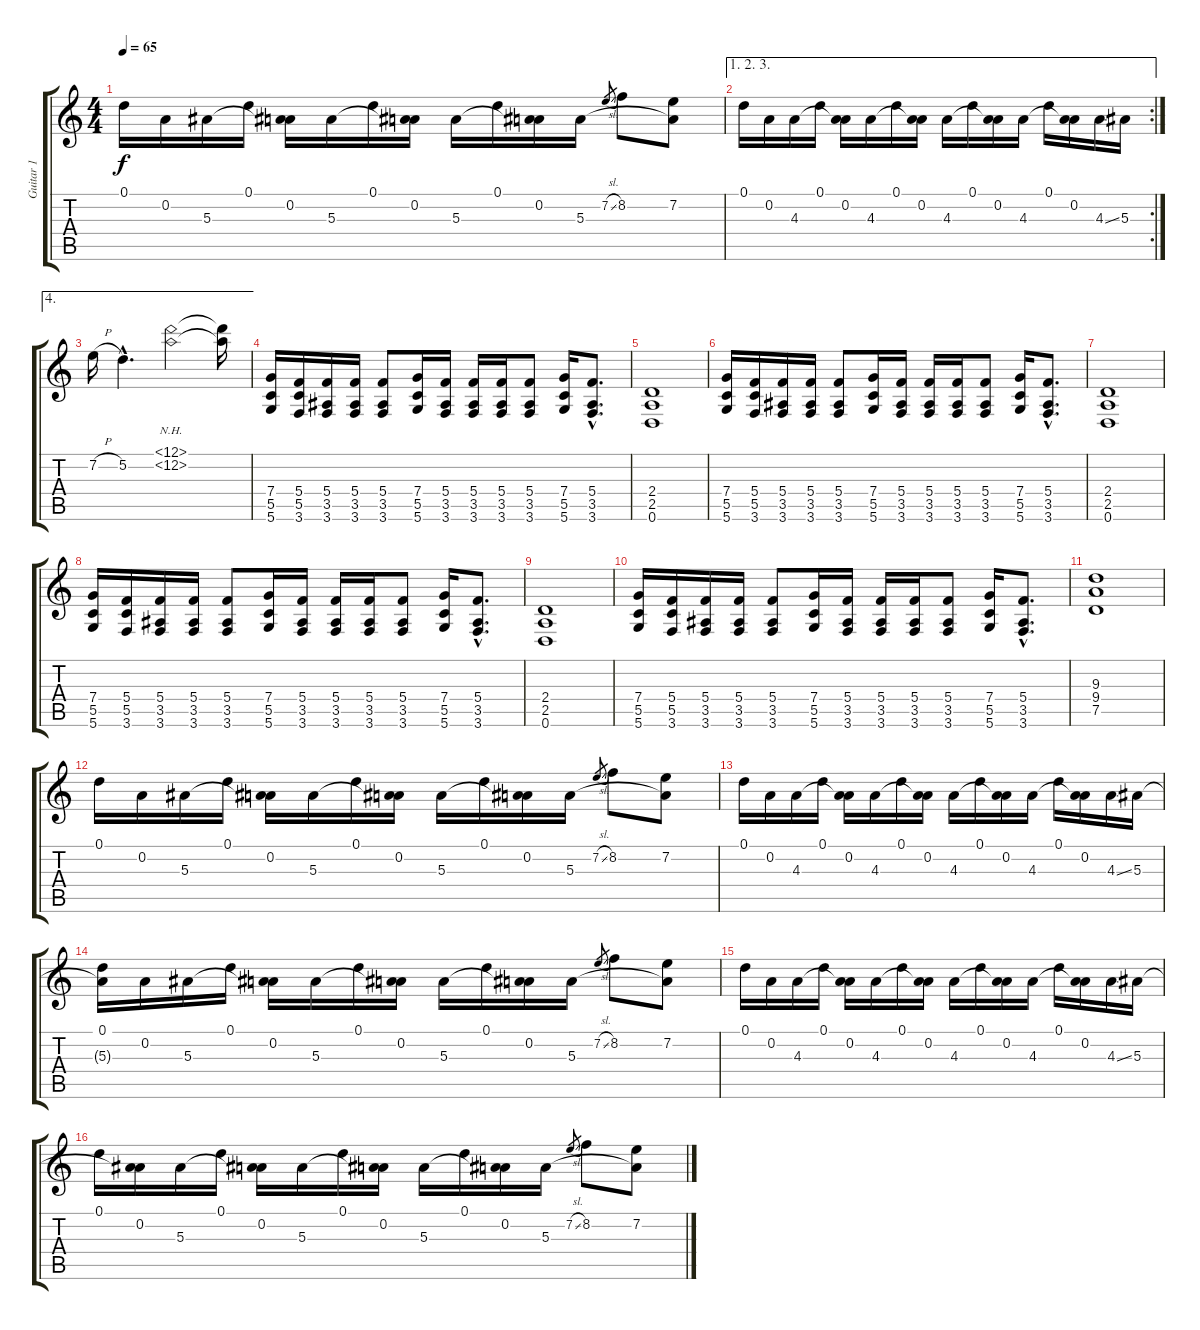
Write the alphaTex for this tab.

\track ("Guitar 1" "Guitar 1") {instrument electricguitarclean}
\staff {score tabs}
\tuning (D4 A3 F3 C3 G2 D2) {hide}
\ts (4 4)
\tempo 65
\clef g2
\ks c
0.1.16{dy f instrument electricguitarclean} 0.2.16 5.3.16 0.1.16 (0.2 5.3{t}).16 5.3.16 0.1.16 (0.2 5.3{t}).16 5.3.16 0.1.16 (0.2 5.3{t}).16 5.3.16 7.2{sl}.8{gr} 8.2.8 (7.2 5.3{t}).8 |
\ae (1 2 3)
\rc 2
0.1.16 0.2.16 4.3.16 0.1.16 (0.2 4.3{t}).16 4.3.16 0.1.16 (0.2 4.3{t}).16 4.3.16 0.1.16 (0.2 4.3{t}).16 4.3.16 0.1.16 (0.2 4.3{t}).16 4.3{ss}.16 5.3.16 |
\ae 4
7.2{h}.16 5.2{hac}.4{d} (12.1{nh} 12.2{nh}).2 (12.1{t} 12.2{t}).16 |
(7.4 5.5 5.6).16{balance 4 instrument distortionguitar} (5.4 5.5 3.6).16 (5.4 3.5 3.6).16 (5.4 3.5 3.6).16 (5.4 3.5 3.6).8 (7.4 5.5 5.6).16 (5.4 3.5 3.6).16 (5.4 3.5 3.6).16 (5.4 3.5 3.6).16 (5.4 3.5 3.6).8 (7.4 5.5 5.6).16 (5.4{hac} 3.5{hac} 3.6{hac}).8{d} |
(2.4 2.5 0.6).1 |
(7.4 5.5 5.6).16 (5.4 5.5 3.6).16 (5.4 3.5 3.6).16 (5.4 3.5 3.6).16 (5.4 3.5 3.6).8 (7.4 5.5 5.6).16 (5.4 3.5 3.6).16 (5.4 3.5 3.6).16 (5.4 3.5 3.6).16 (5.4 3.5 3.6).8 (7.4 5.5 5.6).16 (5.4{hac} 3.5{hac} 3.6{hac}).8{d} |
(2.4 2.5 0.6).1 |
(7.4 5.5 5.6).16 (5.4 5.5 3.6).16 (5.4 3.5 3.6).16 (5.4 3.5 3.6).16 (5.4 3.5 3.6).8 (7.4 5.5 5.6).16 (5.4 3.5 3.6).16 (5.4 3.5 3.6).16 (5.4 3.5 3.6).16 (5.4 3.5 3.6).8 (7.4 5.5 5.6).16 (5.4{hac} 3.5{hac} 3.6{hac}).8{d} |
(2.4 2.5 0.6).1 |
(7.4 5.5 5.6).16 (5.4 5.5 3.6).16 (5.4 3.5 3.6).16 (5.4 3.5 3.6).16 (5.4 3.5 3.6).8 (7.4 5.5 5.6).16 (5.4 3.5 3.6).16 (5.4 3.5 3.6).16 (5.4 3.5 3.6).16 (5.4 3.5 3.6).8 (7.4 5.5 5.6).16 (5.4{hac} 3.5{hac} 3.6{hac}).8{d} |
(9.3 9.4 7.5).1 |
0.1.16{balance 8 instrument electricguitarclean} 0.2.16 5.3.16 0.1.16 (0.2 5.3{t}).16 5.3.16 0.1.16 (0.2 5.3{t}).16 5.3.16 0.1.16 (0.2 5.3{t}).16 5.3.16 7.2{sl}.8{gr} 8.2.8 (7.2 5.3{t}).8 |
0.1.16 0.2.16 4.3.16 0.1.16 (0.2 4.3{t}).16 4.3.16 0.1.16 (0.2 4.3{t}).16 4.3.16 0.1.16 (0.2 4.3{t}).16 4.3.16 0.1.16 (0.2 4.3{t}).16 4.3{ss}.16 5.3.16 |
(0.1 5.3{t}).16 0.2.16 5.3.16 0.1.16 (0.2 5.3{t}).16 5.3.16 0.1.16 (0.2 5.3{t}).16 5.3.16 0.1.16 (0.2 5.3{t}).16 5.3.16 7.2{sl}.8{gr} 8.2.8 (7.2 5.3{t}).8 |
0.1.16 0.2.16 4.3.16 0.1.16 (0.2 4.3{t}).16 4.3.16 0.1.16 (0.2 4.3{t}).16 4.3.16 0.1.16 (0.2 4.3{t}).16 4.3.16 0.1.16 (0.2 4.3{t}).16 4.3{ss}.16 5.3.16 |
0.1.16 (0.2 5.3{t}).16 5.3.16 0.1.16 (0.2 5.3{t}).16 5.3.16 0.1.16 (0.2 5.3{t}).16 5.3.16 0.1.16 (0.2 5.3{t}).16 5.3.16 7.2{sl}.8{gr} 8.2.8 (7.2 5.3{t}).8
